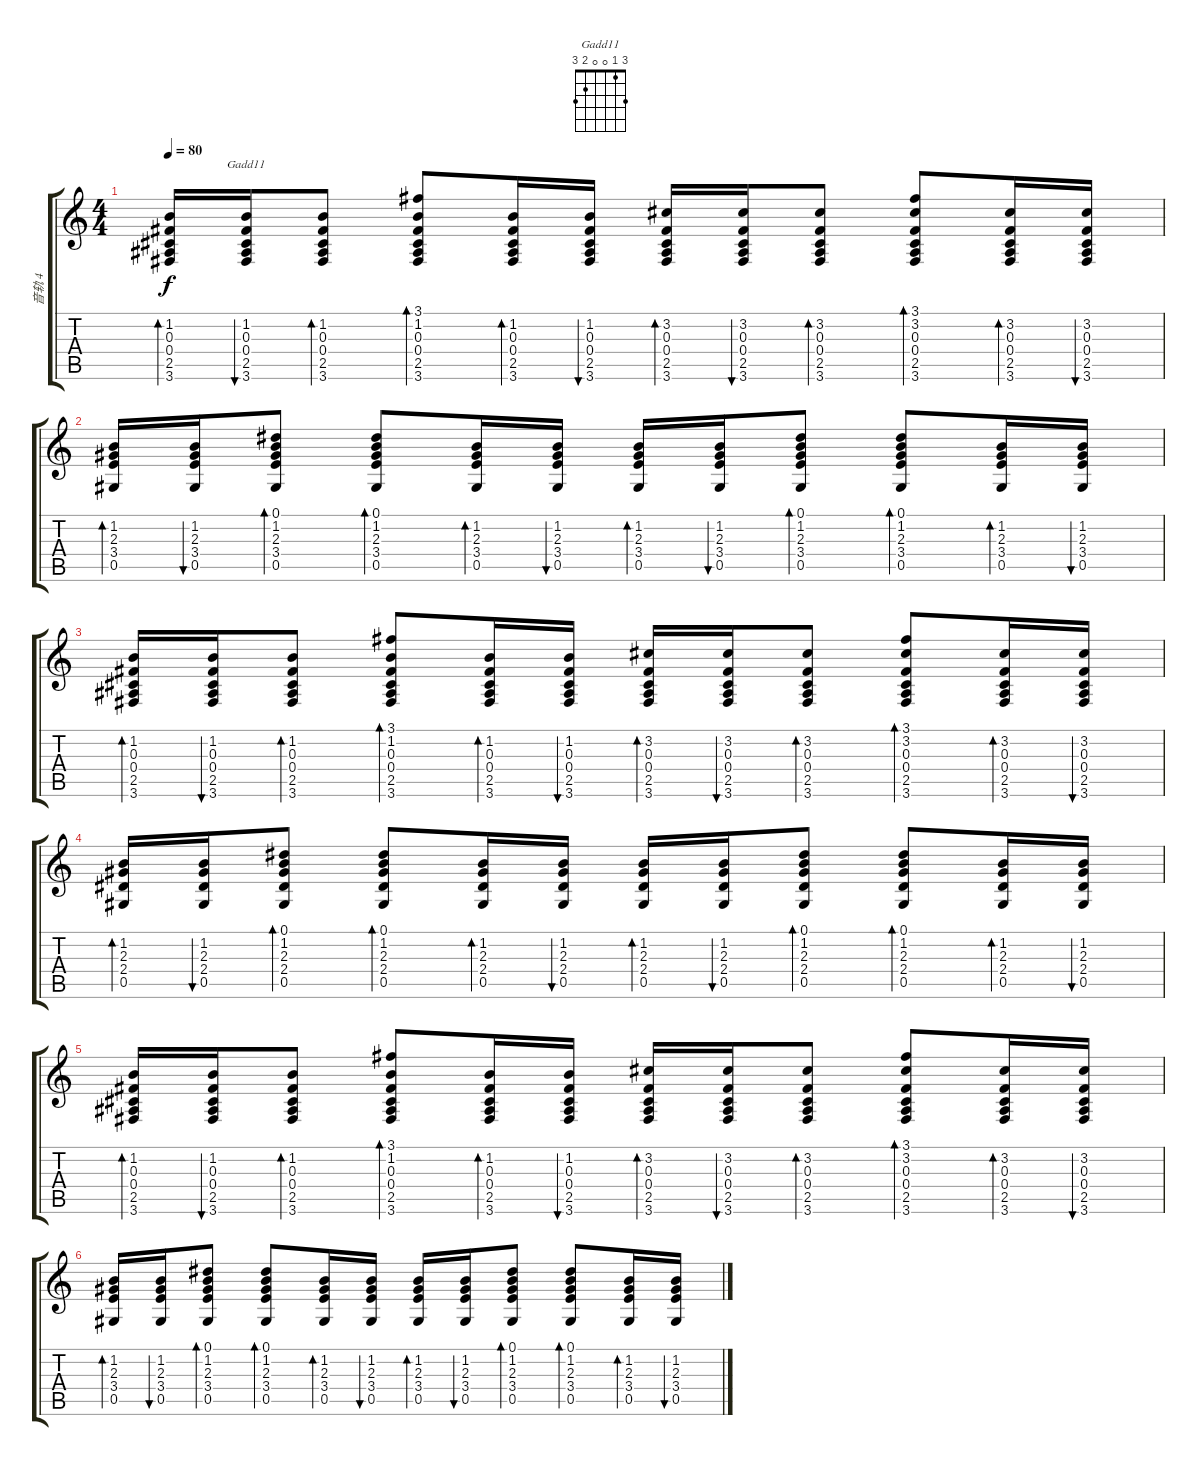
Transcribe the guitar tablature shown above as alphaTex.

\track ("音轨 4" "音轨 4") {instrument acousticguitarsteel}
\staff {score tabs}
\tuning (Eb4 Bb3 Gb3 Db3 Ab2 Eb2) {hide}
\chord ("Gadd11" 3 1 0 0 2 3)
\ts (4 4)
\tempo 80
\clef g2
\ks c
(1.2 0.3 0.4 2.5 3.6).16{bd 30 dy f} (1.2 0.3 0.4 2.5 3.6).16{bu 30 ch "Gadd11"} (1.2 0.3 0.4 2.5 3.6).8{bd 30} (3.1 1.2 0.3 0.4 2.5 3.6).8{bd 30} (1.2 0.3 0.4 2.5 3.6).16{bd 30} (1.2 0.3 0.4 2.5 3.6).16{bu 30} (3.2 0.3 0.4 2.5 3.6).16{bd 30} (3.2 0.3 0.4 2.5 3.6).16{bu 30} (3.2 0.3 0.4 2.5 3.6).8{bd 30} (3.1 3.2 0.3 0.4 2.5 3.6).8{bd 30} (3.2 0.3 0.4 2.5 3.6).16{bd 30} (3.2 0.3 0.4 2.5 3.6).16{bu 30} |
(1.2 2.3 3.4 0.5).16{bd 30 volume 5 balance 5} (1.2 2.3 3.4 0.5).16{bu 30} (0.1 1.2 2.3 3.4 0.5).8{bd 30} (0.1 1.2 2.3 3.4 0.5).8{bd 30} (1.2 2.3 3.4 0.5).16{bd 30} (1.2 2.3 3.4 0.5).16{bu 30} (1.2 2.3 3.4 0.5).16{bd 30} (1.2 2.3 3.4 0.5).16{bu 30} (0.1 1.2 2.3 3.4 0.5).8{bd 30} (0.1 1.2 2.3 3.4 0.5).8{bd 30} (1.2 2.3 3.4 0.5).16{bd 30} (1.2 2.3 3.4 0.5).16{bu 30} |
(1.2 0.3 0.4 2.5 3.6).16{bd 30} (1.2 0.3 0.4 2.5 3.6).16{bu 30} (1.2 0.3 0.4 2.5 3.6).8{bd 30} (3.1 1.2 0.3 0.4 2.5 3.6).8{bd 30} (1.2 0.3 0.4 2.5 3.6).16{bd 30} (1.2 0.3 0.4 2.5 3.6).16{bu 30} (3.2 0.3 0.4 2.5 3.6).16{bd 30} (3.2 0.3 0.4 2.5 3.6).16{bu 30} (3.2 0.3 0.4 2.5 3.6).8{bd 30} (3.1 3.2 0.3 0.4 2.5 3.6).8{bd 30} (3.2 0.3 0.4 2.5 3.6).16{bd 30} (3.2 0.3 0.4 2.5 3.6).16{bu 30} |
(1.2 2.3 2.4 0.5).16{bd 30} (1.2 2.3 2.4 0.5).16{bu 30} (0.1 1.2 2.3 2.4 0.5).8{bd 30} (0.1 1.2 2.3 2.4 0.5).8{bd 30} (1.2 2.3 2.4 0.5).16{bd 30} (1.2 2.3 2.4 0.5).16{bu 30} (1.2 2.3 2.4 0.5).16{bd 30} (1.2 2.3 2.4 0.5).16{bu 30} (0.1 1.2 2.3 2.4 0.5).8{bd 30} (0.1 1.2 2.3 2.4 0.5).8{bd 30} (1.2 2.3 2.4 0.5).16{bd 30} (1.2 2.3 2.4 0.5).16{bu 30} |
(1.2 0.3 0.4 2.5 3.6).16{bd 30 volume 5 balance 6} (1.2 0.3 0.4 2.5 3.6).16{bu 30} (1.2 0.3 0.4 2.5 3.6).8{bd 30} (3.1 1.2 0.3 0.4 2.5 3.6).8{bd 30} (1.2 0.3 0.4 2.5 3.6).16{bd 30} (1.2 0.3 0.4 2.5 3.6).16{bu 30} (3.2 0.3 0.4 2.5 3.6).16{bd 30} (3.2 0.3 0.4 2.5 3.6).16{bu 30} (3.2 0.3 0.4 2.5 3.6).8{bd 30} (3.1 3.2 0.3 0.4 2.5 3.6).8{bd 30} (3.2 0.3 0.4 2.5 3.6).16{bd 30} (3.2 0.3 0.4 2.5 3.6).16{bu 30} |
(1.2 2.3 3.4 0.5).16{bd 30} (1.2 2.3 3.4 0.5).16{bu 30} (0.1 1.2 2.3 3.4 0.5).8{bd 30} (0.1 1.2 2.3 3.4 0.5).8{bd 30} (1.2 2.3 3.4 0.5).16{bd 30} (1.2 2.3 3.4 0.5).16{bu 30} (1.2 2.3 3.4 0.5).16{bd 30} (1.2 2.3 3.4 0.5).16{bu 30} (0.1 1.2 2.3 3.4 0.5).8{bd 30} (0.1 1.2 2.3 3.4 0.5).8{bd 30} (1.2 2.3 3.4 0.5).16{bd 30} (1.2 2.3 3.4 0.5).16{bu 30}
